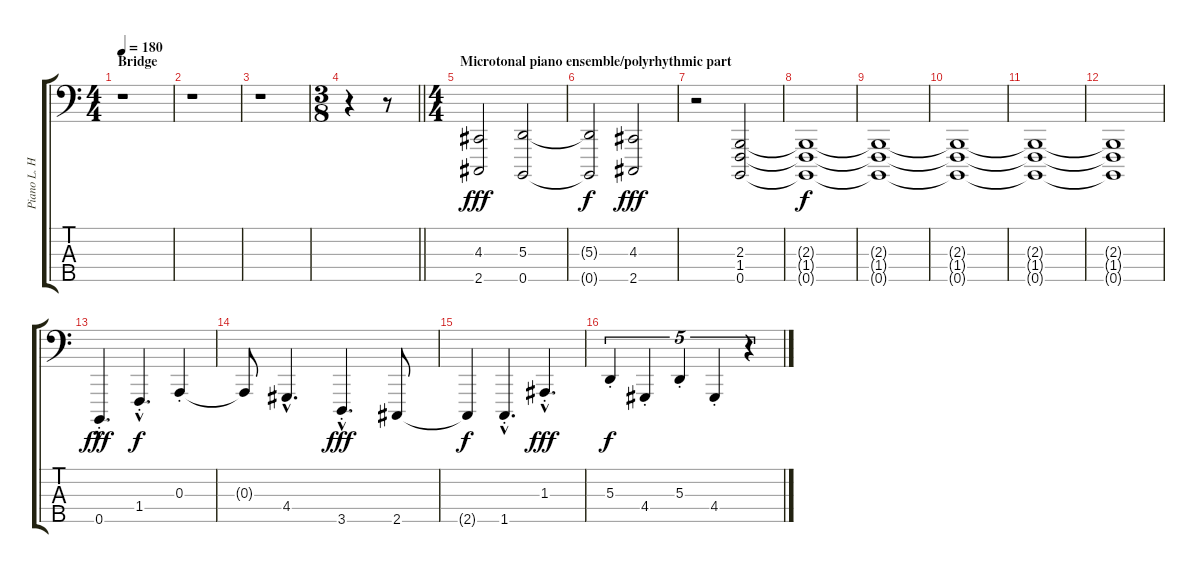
\track ("Piano L. Hand" "Piano L. H") {instrument acousticgrandpiano}
\staff {score tabs}
\tuning (G2 D2 A1 E1 B0) {hide}
\ts (4 4)
\section ("" "Bridge")
\tempo 180
\clef f4
\ks c
r.1{dy f} |
r.1 |
r.1 |
\ts (3 8)
\barLineRight lightlight
r.4 r.8 |
\ts (4 4)
\section ("" "Microtonal piano ensemble/polyrhythmic part")
(4.3 2.5).2{dy fff} (5.3 0.5).2 |
(5.3{t} 0.5{t}).2{dy f} (4.3 2.5).2{dy fff} |
r.2 (2.3 1.4 0.5).2{volume 16} |
(2.3{t} 1.4{t} 0.5{t}).1{dy f} |
(2.3{t} 1.4{t} 0.5{t}).1 |
(2.3{t} 1.4{t} 0.5{t}).1 |
(2.3{t} 1.4{t} 0.5{t}).1 |
(2.3{t} 1.4{t} 0.5{t}).1 |
0.5{hac st}.4{d dy fff} 1.4{hac st}.4{d dy f} 0.3{st}.4 |
0.3{t}.8 4.4{hac}.4{d volume 16} 3.5{hac st}.4{d dy fff} 2.5.8 |
2.5{t}.4{dy f} 1.5{hac st}.4{d} 1.3{hac st}.4{d dy fff} |
5.3{st}.4{tu (5 4) dy f} 4.4{st}.4{tu (5 4)} 5.3{st}.4{tu (5 4)} 4.4{st}.4{tu (5 4)} r.4{tu (5 4)}
